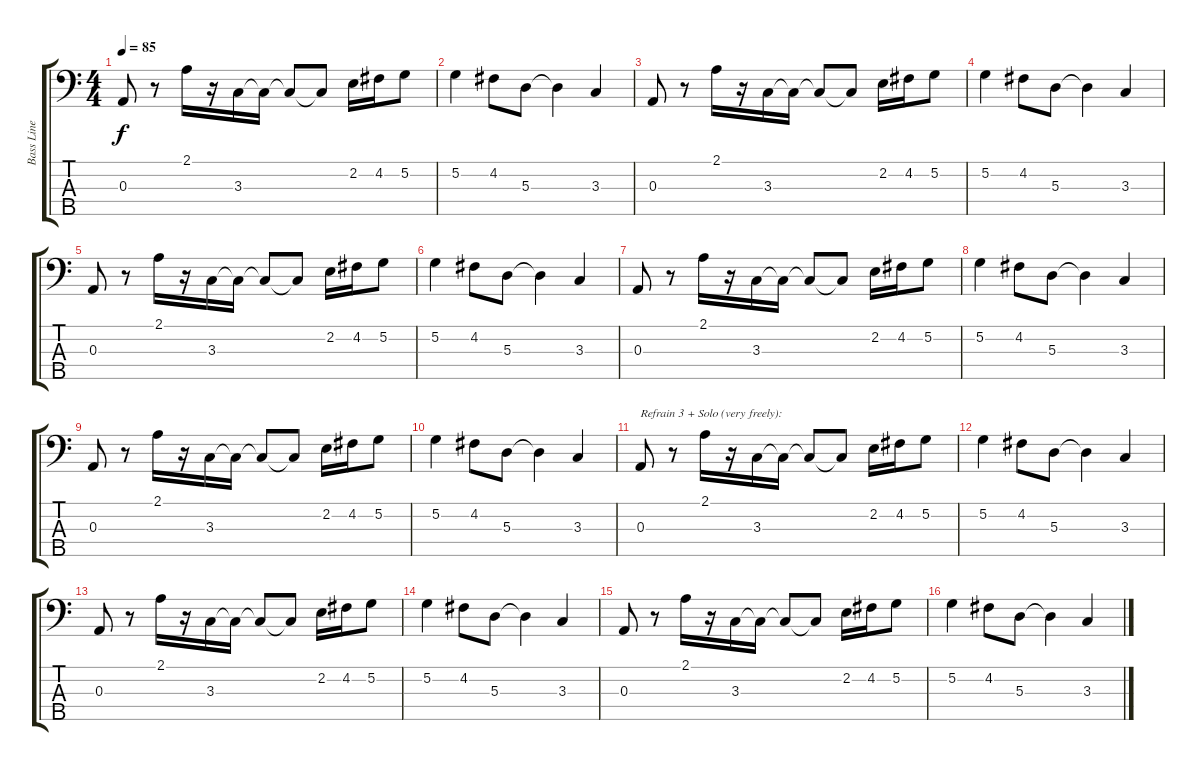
\track ("Bass Line (Gudze):" "Bass Line ") {instrument electricbasspick}
\staff {score tabs}
\tuning (G2 D2 A1 E1 B0) {hide}
\ts (4 4)
\tempo 85
\clef f4
\ks c
0.3.8{dy f} r.8 2.1.16 r.16 3.3.16 3.3{t}.16 3.3{t}.8 3.3{t}.8 2.2.16 4.2.16 5.2.8 |
5.2.4 4.2.8 5.3.8 5.3{t}.4 3.3.4 |
0.3.8 r.8 2.1.16 r.16 3.3.16 3.3{t}.16 3.3{t}.8 3.3{t}.8 2.2.16 4.2.16 5.2.8 |
5.2.4 4.2.8 5.3.8 5.3{t}.4 3.3.4 |
0.3.8 r.8 2.1.16 r.16 3.3.16 3.3{t}.16 3.3{t}.8 3.3{t}.8 2.2.16 4.2.16 5.2.8 |
5.2.4 4.2.8 5.3.8 5.3{t}.4 3.3.4 |
0.3.8 r.8 2.1.16 r.16 3.3.16 3.3{t}.16 3.3{t}.8 3.3{t}.8 2.2.16 4.2.16 5.2.8 |
5.2.4 4.2.8 5.3.8 5.3{t}.4 3.3.4 |
0.3.8 r.8 2.1.16 r.16 3.3.16 3.3{t}.16 3.3{t}.8 3.3{t}.8 2.2.16 4.2.16 5.2.8 |
5.2.4 4.2.8 5.3.8 5.3{t}.4 3.3.4 |
0.3.8{txt "Refrain 3 + Solo (very freely):"} r.8 2.1.16 r.16 3.3.16 3.3{t}.16 3.3{t}.8 3.3{t}.8 2.2.16 4.2.16 5.2.8 |
5.2.4 4.2.8 5.3.8 5.3{t}.4 3.3.4 |
0.3.8 r.8 2.1.16 r.16 3.3.16 3.3{t}.16 3.3{t}.8 3.3{t}.8 2.2.16 4.2.16 5.2.8 |
5.2.4 4.2.8 5.3.8 5.3{t}.4 3.3.4 |
0.3.8 r.8 2.1.16 r.16 3.3.16 3.3{t}.16 3.3{t}.8 3.3{t}.8 2.2.16 4.2.16 5.2.8 |
5.2.4 4.2.8 5.3.8 5.3{t}.4 3.3.4
